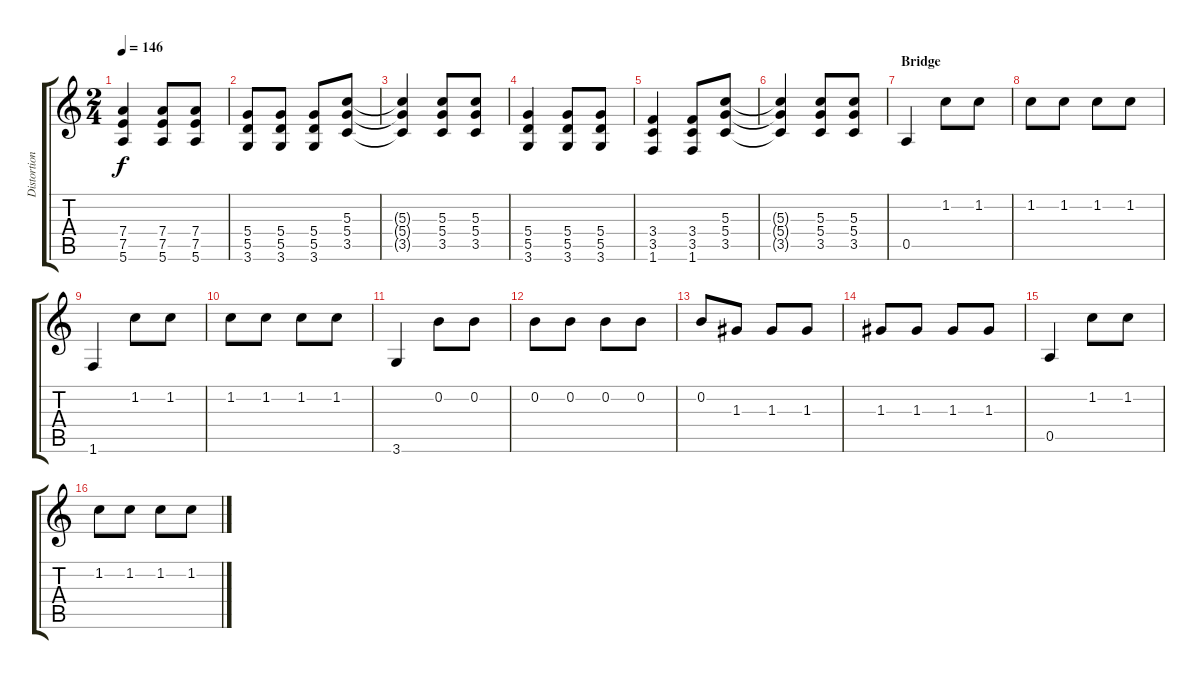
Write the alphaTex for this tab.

\track ("Distortion Guitar" "Distortion") {instrument overdrivenguitar}
\staff {score tabs}
\tuning (E4 B3 G3 D3 A2 E2) {hide}
\ts (2 4)
\tempo 146
\clef g2
\ks c
(7.4 7.5 5.6).4{dy f} (7.4 7.5 5.6).8 (7.4 7.5 5.6).8 |
(5.4 5.5 3.6).8 (5.4 5.5 3.6).8 (5.4 5.5 3.6).8 (5.3 5.4 3.5).8 |
(5.3{t} 5.4{t} 3.5{t}).4 (5.3 5.4 3.5).8 (5.3 5.4 3.5).8 |
(5.4 5.5 3.6).4 (5.4 5.5 3.6).8 (5.4 5.5 3.6).8 |
(3.4 3.5 1.6).4 (3.4 3.5 1.6).8 (5.3 5.4 3.5).8 |
(5.3{t} 5.4{t} 3.5{t}).4 (5.3 5.4 3.5).8 (5.3 5.4 3.5).8 |
\section ("" "Bridge")
0.5.4 1.2.8 1.2.8 |
1.2.8 1.2.8 1.2.8 1.2.8 |
1.6.4 1.2.8 1.2.8 |
1.2.8 1.2.8 1.2.8 1.2.8 |
3.6.4 0.2.8 0.2.8 |
0.2.8 0.2.8 0.2.8 0.2.8 |
0.2.8 1.3.8 1.3.8 1.3.8 |
1.3.8 1.3.8 1.3.8 1.3.8 |
0.5.4 1.2.8 1.2.8 |
1.2.8 1.2.8 1.2.8 1.2.8
